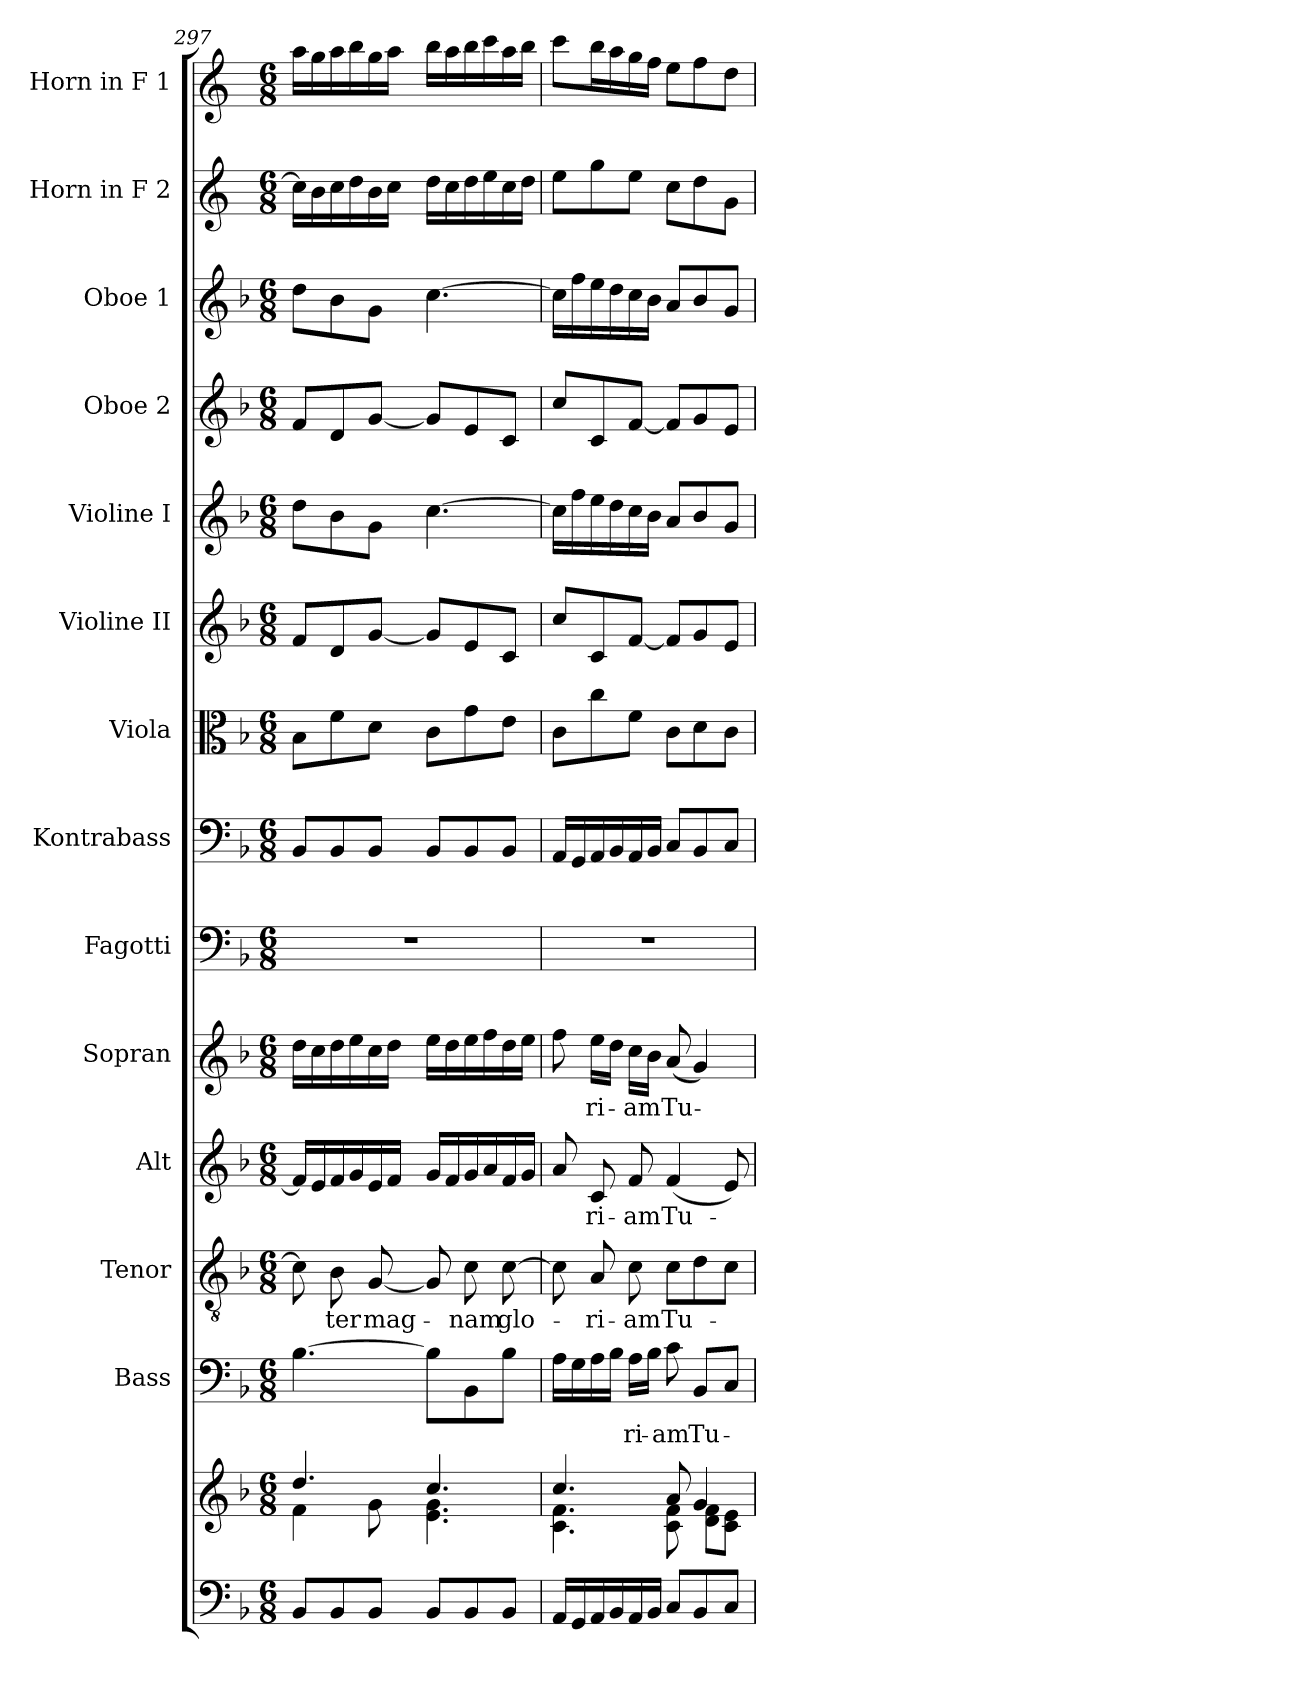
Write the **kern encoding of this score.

**kern	**kern	**kern	**text	**kern	**text	**kern	**text	**kern	**text	**kern	**kern	**kern	**kern	**kern	**kern	**kern	**kern	**kern
*part14	*part14	*part13	*part13	*part12	*part12	*part11	*part11	*part10	*part10	*part9	*part8	*part7	*part6	*part5	*part4	*part3	*part2	*part1
*staff15	*staff14	*staff13	*staff13	*staff12	*staff12	*staff11	*staff11	*staff10	*staff10	*staff9	*staff8	*staff7	*staff6	*staff5	*staff4	*staff3	*staff2	*staff1
*	*	*I"Bass	*	*I"Tenor	*	*I"Alt	*	*I"Sopran	*	*I"Fagotti	*I"Kontrabass	*I"Viola	*I"Violine II	*I"Violine I	*I"Oboe 2	*I"Oboe 1	*I"Horn in F 2	*I"Horn in F 1
*	*	*I'B.	*	*I'T.	*	*I'A.	*	*I'S.	*	*I'Fg.	*I'Kb.	*I'Vla.	*I'Vl. II	*I'Vl. I	*I'Ob. 2	*I'Ob. 1	*	*
*clefF4	*clefG2	*clefF4	*	*clefGv2	*	*clefG2	*	*clefG2	*	*clefF4	*clefF4	*clefC3	*clefG2	*clefG2	*clefG2	*clefG2	*clefG2	*clefG2
*	*	*	*	*	*	*	*	*	*	*	*ITrd7c12	*	*	*	*	*	*ITrd4c7	*ITrd4c7
*k[b-]	*k[b-]	*k[b-]	*	*k[b-]	*	*k[b-]	*	*k[b-]	*	*k[b-]	*k[b-]	*k[b-]	*k[b-]	*k[b-]	*k[b-]	*k[b-]	*k[b-]	*k[b-]
*F:	*F:	*F:	*	*F:	*	*F:	*	*F:	*	*F:	*F:	*F:	*F:	*F:	*F:	*F:	*F:	*F:
*M6/8	*M6/8	*M6/8	*	*M6/8	*	*M6/8	*	*M6/8	*	*M6/8	*M6/8	*M6/8	*M6/8	*M6/8	*M6/8	*M6/8	*M6/8	*M6/8
=297	=297	=297	=297	=297	=297	=297	=297	=297	=297	=297	=297	=297	=297	=297	=297	=297	=297	=297
*	*^	*	*	*	*	*	*	*	*	*	*	*	*	*	*	*	*	*
8BB-/L	4.dd/	4f\	[4.B-\	.	8c\]	.	16f/LL]	.	16dd\LL	.	2.r	8BBB-/L	8B-\L	8f/L	8dd\L	8f/L	8dd\L	16f\LL]	16dd\LL
.	.	.	.	.	.	.	16e/	.	16cc\	.	.	.	.	.	.	.	.	16e\	16cc\
!	!	!	!	!	!	!LO:LY:b	!	!	!	!	!	!	!	!	!	!	!	!	!
8BB-/	.	.	.	.	8B-\	-ter	16f/	.	16dd\	.	.	8BBB-/	8f\	8d/	8b-\	8d/	8b-\	16f\	16dd\
.	.	.	.	.	.	.	16g/	.	16ee\	.	.	.	.	.	.	.	.	16g\	16ee\
!	!	!	!	!	!	!LO:LY:b	!	!	!	!	!	!	!	!	!	!	!	!	!
8BB-/J	.	8g\	.	.	[8G/	mag-	16e/	.	16cc\	.	.	8BBB-/J	8d\J	[8g/J	8g\J	[8g/J	8g\J	16e\	16cc\
.	.	.	.	.	.	.	16f/JJ	.	16dd\JJ	.	.	.	.	.	.	.	.	16f\JJ	16dd\JJ
8BB-/L	4.cc/	4.e\ 4.g\	8B-\L]	.	8G/]	.	16g/LL	.	16ee\LL	.	.	8BBB-/L	8c\L	8g/L]	[4.cc\	8g/L]	[4.cc\	16g\LL	16ee\LL
.	.	.	.	.	.	.	16f/	.	16dd\	.	.	.	.	.	.	.	.	16f\	16dd\
!	!	!	!	!	!	!LO:LY:b	!	!	!	!	!	!	!	!	!	!	!	!	!
8BB-/	.	.	8BB-\	.	8c\	-nam	16g/	.	16ee\	.	.	8BBB-/	8g\	8e/	.	8e/	.	16g\	16ee\
.	.	.	.	.	.	.	16a/	.	16ff\	.	.	.	.	.	.	.	.	16a\	16ff\
!	!	!	!	!	!	!LO:LY:b	!	!	!	!	!	!	!	!	!	!	!	!	!
8BB-/J	.	.	8B-\J	.	[8c\	glo-	16f/	.	16dd\	.	.	8BBB-/J	8e\J	8c/J	.	8c/J	.	16f\	16dd\
.	.	.	.	.	.	.	16g/JJ	.	16ee\JJ	.	.	.	.	.	.	.	.	16g\JJ	16ee\JJ
=298	=298	=298	=298	=298	=298	=298	=298	=298	=298	=298	=298	=298	=298	=298	=298	=298	=298	=298	=298
16AA/LL	4.cc/	4.c\ 4.f\	16A\LL	.	8c\]	.	8a/	.	8ff\	.	2.r	16AAA/LL	8c\L	8cc/L	16cc\LL]	8cc/L	16cc\LL]	8a\L	8ff\L
16GG/	.	.	16G\	.	.	.	.	.	.	.	.	16GGG/	.	.	16ff\	.	16ff\	.	.
!	!	!	!	!	!	!LO:LY:b	!	!LO:LY:b	!	!LO:LY:b	!	!	!	!	!	!	!	!	!
16AA/	.	.	16A\	.	8A/	-ri-	8c/	-ri-	16ee\LL	-ri-	.	16AAA/	8cc\	8c/	16ee\	8c/	16ee\	8cc\	16ee\L
16BB-/	.	.	16B-\JJ	.	.	.	.	.	16dd\JJ	.	.	16BBB-/	.	.	16dd\	.	16dd\	.	16dd\
!	!	!	!	!LO:LY:b	!	!LO:LY:b	!	!LO:LY:b	!	!LO:LY:b	!	!	!	!	!	!	!	!	!
16AA/	.	.	16A\LL	-ri-	8c\	-am	8f/	-am	16cc\LL	-am	.	16AAA/	8f\J	[8f/J	16cc\	[8f/J	16cc\	8a\J	16cc\
16BB-/JJ	.	.	16B-\JJ	.	.	.	.	.	16b-\JJ	.	.	16BBB-/JJ	.	.	16b-\JJ	.	16b-\JJ	.	16b-\JJ
!	!	!	!	!LO:LY:b	!	!LO:LY:b	!	!LO:LY:b	!	!LO:LY:b	!	!	!	!	!	!	!	!	!
8C/L	8a/	8c\ 8f\	8c\	-am	8c\L	Tu-	(<4f/	Tu-	(<8a/	Tu-	.	8CC/L	8c\L	8f/L]	8a/L	8f/L]	8a/L	8f\L	8a\L
!	!	!	!	!LO:LY:b	!	!	!	!	!	!	!	!	!	!	!	!	!	!	!
8BB-/	4g/	8d\ 8f\L	8BB-/L	Tu-	8d\	.	.	.	4g/)	.	.	8BBB-/	8d\	8g/	8b-/	8g/	8b-/	8g\	8b-\
8C/J	.	8c\ 8e\J	8C/J	.	8c\J	.	8e/)	.	.	.	.	8CC/J	8c\J	8e/J	8g/J	8e/J	8g/J	8c\J	8g\J
*	*v	*v	*	*	*	*	*	*	*	*	*	*	*	*	*	*	*	*	*
=	=	=	=	=	=	=	=	=	=	=	=	=	=	=	=	=	=	=
*-	*-	*-	*-	*-	*-	*-	*-	*-	*-	*-	*-	*-	*-	*-	*-	*-	*-	*-
